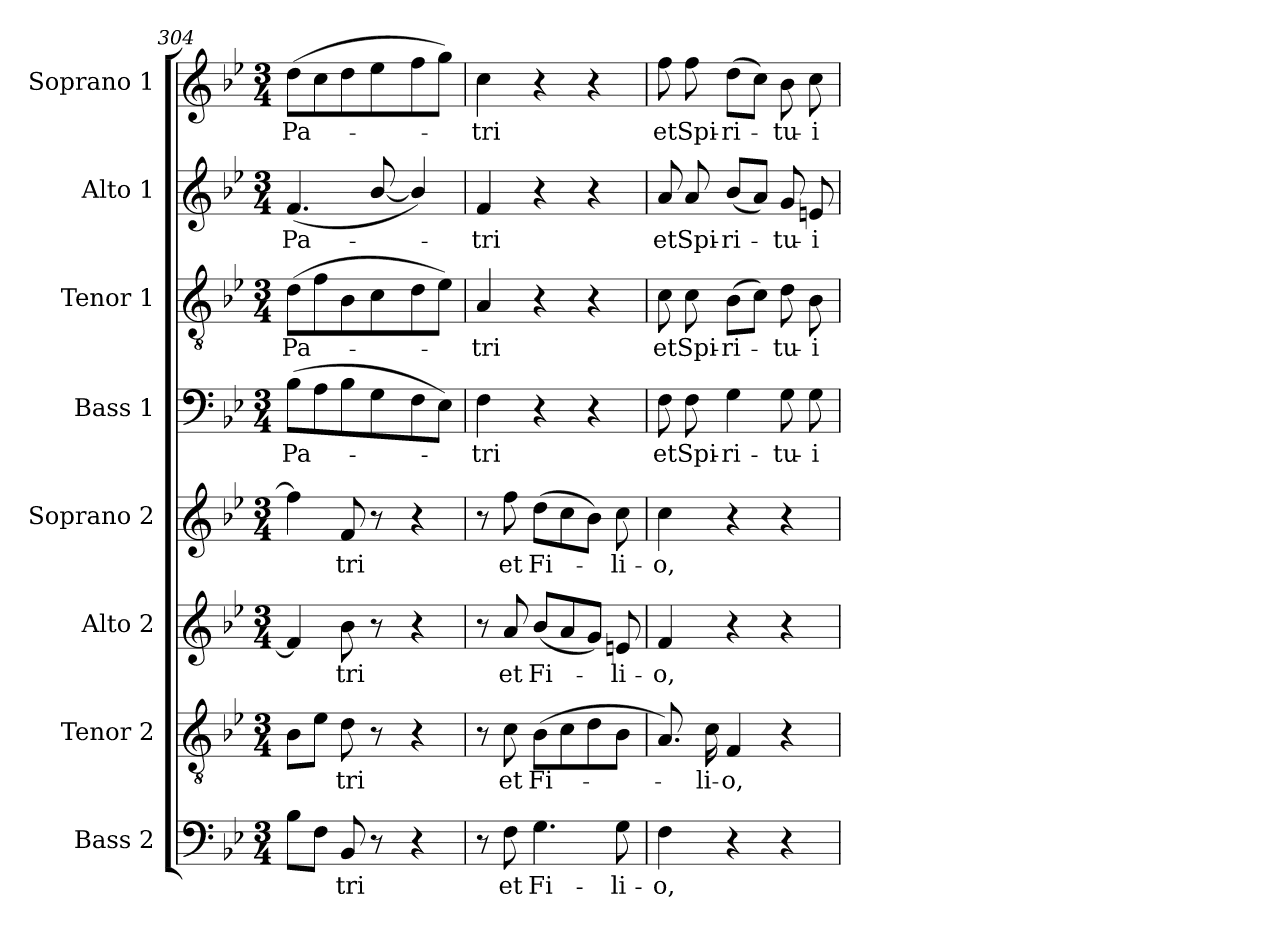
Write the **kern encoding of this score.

**kern	**text	**kern	**text	**kern	**text	**kern	**text	**kern	**text	**kern	**text	**kern	**text	**kern	**text
*part8	*part8	*part7	*part7	*part6	*part6	*part5	*part5	*part4	*part4	*part3	*part3	*part2	*part2	*part1	*part1
*staff8	*staff8	*staff7	*staff7	*staff6	*staff6	*staff5	*staff5	*staff4	*staff4	*staff3	*staff3	*staff2	*staff2	*staff1	*staff1
*I"Bass 2	*	*I"Tenor 2	*	*I"Alto 2	*	*I"Soprano 2	*	*I"Bass 1	*	*I"Tenor 1	*	*I"Alto 1	*	*I"Soprano 1	*
*I'B 2.	*	*I'T 2.	*	*I'A 2.	*	*I'S 2.	*	*I'B 1.	*	*I'T 1.	*	*I'A 1.	*	*I'S 1.	*
!!LO:PB:g=z
*clefF4	*	*clefGv2	*	*clefG2	*	*clefG2	*	*clefF4	*	*clefGv2	*	*clefG2	*	*clefG2	*
*	*	*ITrd7c12	*	*	*	*	*	*	*	*ITrd7c12	*	*	*	*	*
*k[b-e-]	*	*k[b-e-]	*	*k[b-e-]	*	*k[b-e-]	*	*k[b-e-]	*	*k[b-e-]	*	*k[b-e-]	*	*k[b-e-]	*
*B-:	*	*B-:	*	*B-:	*	*B-:	*	*B-:	*	*B-:	*	*B-:	*	*B-:	*
*M3/4	*	*M3/4	*	*M3/4	*	*M3/4	*	*M3/4	*	*M3/4	*	*M3/4	*	*M3/4	*
=304	=304	=304	=304	=304	=304	=304	=304	=304	=304	=304	=304	=304	=304	=304	=304
!	!	!	!	!	!	!	!	!	!LO:LY:b:color=#000000	!	!	!	!	!	!
!	!	!	!	!	!	!	!	!	!	!	!LO:LY:b:color=#000000	!	!	!	!
!	!	!	!	!	!	!	!	!	!	!	!	!	!LO:LY:b:color=#000000	!	!
!	!	!	!	!	!	!	!	!	!	!	!	!	!	!	!LO:LY:b:color=#000000
8B-i\L	.	8BB-i\L	.	4fi/]	.	4ffi\]	.	(8B-i\L	Pa-	(8Di\L	Pa-	(4.fi/	Pa-	(8ddi\L	Pa-
8Fi\J	.	8E-i\J	.	.	.	.	.	8Ai\	.	8Fi\	.	.	.	8cci\	.
!	!LO:LY:b:color=#000000	!	!	!	!	!	!	!	!	!	!	!	!	!	!
!	!	!	!LO:LY:b:color=#000000	!	!	!	!	!	!	!	!	!	!	!	!
!	!	!	!	!	!LO:LY:b:color=#000000	!	!	!	!	!	!	!	!	!	!
!	!	!	!	!	!	!	!LO:LY:b:color=#000000	!	!	!	!	!	!	!	!
8BB-i/	-tri	8Di\	-tri	8b-i\	-tri	8fi/	-tri	8B-i\	.	8BB-i\	.	.	.	8ddi\	.
8r	.	8r	.	8r	.	8r	.	8Gi\	.	8Ci\	.	[8b-i/	.	8ee-i\	.
4r	.	4r	.	4r	.	4r	.	8Fi\	.	8Di\	.	4b-i/])	.	8ffi\	.
.	.	.	.	.	.	.	.	8E-i\J)	.	8E-i\J)	.	.	.	8ggi\J)	.
=305	=305	=305	=305	=305	=305	=305	=305	=305	=305	=305	=305	=305	=305	=305	=305
!	!	!	!	!	!	!	!	!	!LO:LY:b:color=#000000	!	!	!	!	!	!
!	!	!	!	!	!	!	!	!	!	!	!LO:LY:b:color=#000000	!	!	!	!
!	!	!	!	!	!	!	!	!	!	!	!	!	!LO:LY:b:color=#000000	!	!
!	!	!	!	!	!	!	!	!	!	!	!	!	!	!	!LO:LY:b:color=#000000
8r	.	8r	.	8r	.	8r	.	4Fi\	-tri	4AAi/	-tri	4fi/	-tri	4cci\	-tri
!	!LO:LY:b:color=#000000	!	!	!	!	!	!	!	!	!	!	!	!	!	!
!	!	!	!LO:LY:b:color=#000000	!	!	!	!	!	!	!	!	!	!	!	!
!	!	!	!	!	!LO:LY:b:color=#000000	!	!	!	!	!	!	!	!	!	!
!	!	!	!	!	!	!	!LO:LY:b:color=#000000	!	!	!	!	!	!	!	!
8Fi\	et	8Ci\	et	8ai/	et	8ffi\	et	.	.	.	.	.	.	.	.
!	!LO:LY:b:color=#000000	!	!	!	!	!	!	!	!	!	!	!	!	!	!
!	!	!	!LO:LY:b:color=#000000	!	!	!	!	!	!	!	!	!	!	!	!
!	!	!	!	!	!LO:LY:b:color=#000000	!	!	!	!	!	!	!	!	!	!
!	!	!	!	!	!	!	!LO:LY:b:color=#000000	!	!	!	!	!	!	!	!
4.Gi\	Fi-	(8BB-i\L	Fi-	(8b-i/L	Fi-	(8ddi\L	Fi-	4r	.	4r	.	4r	.	4r	.
.	.	8Ci\	.	8ai/	.	8cci\	.	.	.	.	.	.	.	.	.
.	.	8Di\	.	8gi/J)	.	8b-i\J)	.	4r	.	4r	.	4r	.	4r	.
!	!LO:LY:b:color=#000000	!	!	!	!	!	!	!	!	!	!	!	!	!	!
!	!	!	!	!	!LO:LY:b:color=#000000	!	!	!	!	!	!	!	!	!	!
!	!	!	!	!	!	!	!LO:LY:b:color=#000000	!	!	!	!	!	!	!	!
8Gi\	-li-	8BB-i\J	.	8eni/	-li-	8cci\	-li-	.	.	.	.	.	.	.	.
=306	=306	=306	=306	=306	=306	=306	=306	=306	=306	=306	=306	=306	=306	=306	=306
!	!LO:LY:b:color=#000000	!	!	!	!	!	!	!	!	!	!	!	!	!	!
!	!	!	!	!	!LO:LY:b:color=#000000	!	!	!	!	!	!	!	!	!	!
!	!	!	!	!	!	!	!LO:LY:b:color=#000000	!	!	!	!	!	!	!	!
!	!	!	!	!	!	!	!	!	!LO:LY:b:color=#000000	!	!	!	!	!	!
!	!	!	!	!	!	!	!	!	!	!	!LO:LY:b:color=#000000	!	!	!	!
!	!	!	!	!	!	!	!	!	!	!	!	!	!LO:LY:b:color=#000000	!	!
!	!	!	!	!	!	!	!	!	!	!	!	!	!	!	!LO:LY:b:color=#000000
4Fi\	-o,	8.AAi/)	.	4fi/	-o,	4cci\	-o,	8Fi\	et	8Ci\	et	8ai/	et	8ffi\	et
!	!	!	!	!	!	!	!	!	!LO:LY:b:color=#000000	!	!	!	!	!	!
!	!	!	!	!	!	!	!	!	!	!	!LO:LY:b:color=#000000	!	!	!	!
!	!	!	!	!	!	!	!	!	!	!	!	!	!LO:LY:b:color=#000000	!	!
!	!	!	!	!	!	!	!	!	!	!	!	!	!	!	!LO:LY:b:color=#000000
.	.	.	.	.	.	.	.	8Fi\	Spi-	8Ci\	Spi-	8ai/	Spi-	8ffi\	Spi-
!	!	!	!LO:LY:b:color=#000000	!	!	!	!	!	!	!	!	!	!	!	!
.	.	16Ci\	-li-	.	.	.	.	.	.	.	.	.	.	.	.
!	!	!	!LO:LY:b:color=#000000	!	!	!	!	!	!	!	!	!	!	!	!
!	!	!	!	!	!	!	!	!	!LO:LY:b:color=#000000	!	!	!	!	!	!
!	!	!	!	!	!	!	!	!	!	!	!LO:LY:b:color=#000000	!	!	!	!
!	!	!	!	!	!	!	!	!	!	!	!	!	!LO:LY:b:color=#000000	!	!
!	!	!	!	!	!	!	!	!	!	!	!	!	!	!	!LO:LY:b:color=#000000
4r	.	4FFi/	-o,	4r	.	4r	.	4Gi\	-ri-	(8BB-i\L	-ri-	(8b-i/L	-ri-	(8ddi\L	-ri-
.	.	.	.	.	.	.	.	.	.	8Ci\J)	.	8ai/J)	.	8cci\J)	.
!	!	!	!	!	!	!	!	!	!LO:LY:b:color=#000000	!	!	!	!	!	!
!	!	!	!	!	!	!	!	!	!	!	!LO:LY:b:color=#000000	!	!	!	!
!	!	!	!	!	!	!	!	!	!	!	!	!	!LO:LY:b:color=#000000	!	!
!	!	!	!	!	!	!	!	!	!	!	!	!	!	!	!LO:LY:b:color=#000000
4r	.	4r	.	4r	.	4r	.	8Gi\	-tu-	8Di\	-tu-	8gi/	-tu-	8b-i\	-tu-
!	!	!	!	!	!	!	!	!	!LO:LY:b:color=#000000	!	!	!	!	!	!
!	!	!	!	!	!	!	!	!	!	!	!LO:LY:b:color=#000000	!	!	!	!
!	!	!	!	!	!	!	!	!	!	!	!	!	!LO:LY:b:color=#000000	!	!
!	!	!	!	!	!	!	!	!	!	!	!	!	!	!	!LO:LY:b:color=#000000
.	.	.	.	.	.	.	.	8Gi\	-i	8BB-i\	-i	8eni/	-i	8cci\	-i
=	=	=	=	=	=	=	=	=	=	=	=	=	=	=	=
*-	*-	*-	*-	*-	*-	*-	*-	*-	*-	*-	*-	*-	*-	*-	*-
